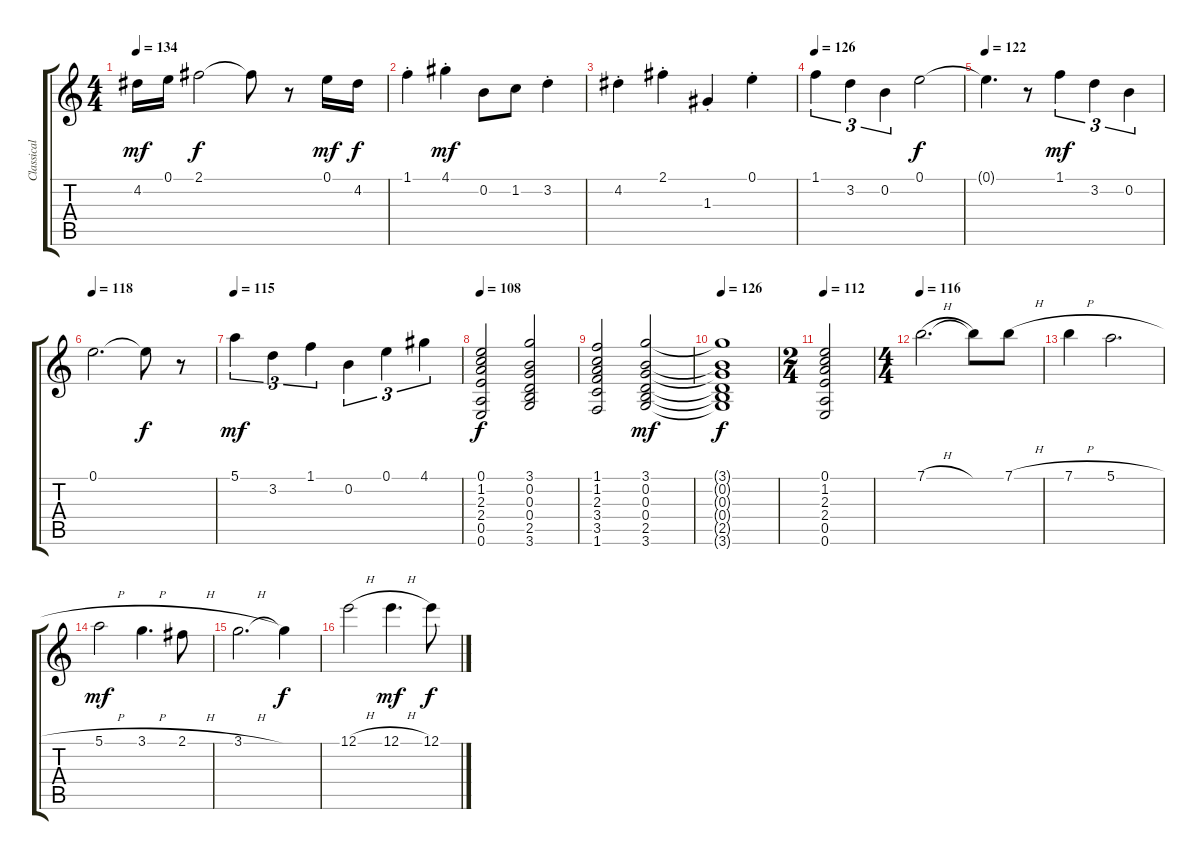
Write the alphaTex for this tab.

\track ("Classical Acoustic and Electric Guitars" "Classical ") {instrument acousticguitarnylon}
\staff {score tabs}
\tuning (E4 B3 G3 D3 A2 E2) {hide}
\ts (4 4)
\tempo 134
\clef g2
\ks c
4.2.16{dy mf} 0.1.16 2.1.2{dy f} 2.1{t}.8 r.8 0.1.16{dy mf} 4.2.16{dy f} |
1.1{st}.4 4.1{st}.4{dy mf} 0.2.8 1.2.8 3.2{st}.4 |
4.2{st}.4 2.1{st}.4 1.3{st}.4 0.1{st}.4 |
\tempo 126
1.1.4{tu (3 2)} 3.2.4{tu (3 2)} 0.2.4{tu (3 2)} 0.1.2{dy f} |
\tempo 122
0.1{t}.4{d} r.8 1.1.4{tu (3 2) dy mf} 3.2.4{tu (3 2)} 0.2.4{tu (3 2)} |
\tempo 118
0.1.2{d} 0.1{t}.8{dy f} r.8 |
\tempo 115
5.1.4{tu (3 2) dy mf} 3.2.4{tu (3 2)} 1.1.4{tu (3 2)} 0.2.4{tu (3 2)} 0.1.4{tu (3 2)} 4.1.4{tu (3 2)} |
\tempo 108
(0.1 1.2 2.3 2.4 0.5 0.6).2{dy f} (3.1 0.2 0.3 0.4 2.5 3.6).2 |
(1.1 1.2 2.3 3.4 3.5 1.6).2 (3.1 0.2 0.3 0.4 2.5 3.6).2{dy mf} |
\tempo 126
(3.1{t} 0.2{t} 0.3{t} 0.4{t} 2.5{t} 3.6{t}).1{dy f} |
\ts (2 4)
\tempo 112
(0.1 1.2 2.3 2.4 0.5 0.6).2 |
\ts (4 4)
\tempo 116
7.1{h}.2{d instrument overdrivenguitar} 7.1{t}.8 7.1{h}.8 |
7.1{h}.4 5.1{h}.2{d} |
5.1{h}.2{dy mf} 3.1{h}.4{d} 2.1{h}.8 |
3.1{h}.2{d} 3.1{t}.4{dy f} |
12.1{h}.2 12.1{h}.4{d dy mf} 12.1{h}.8{dy f}
